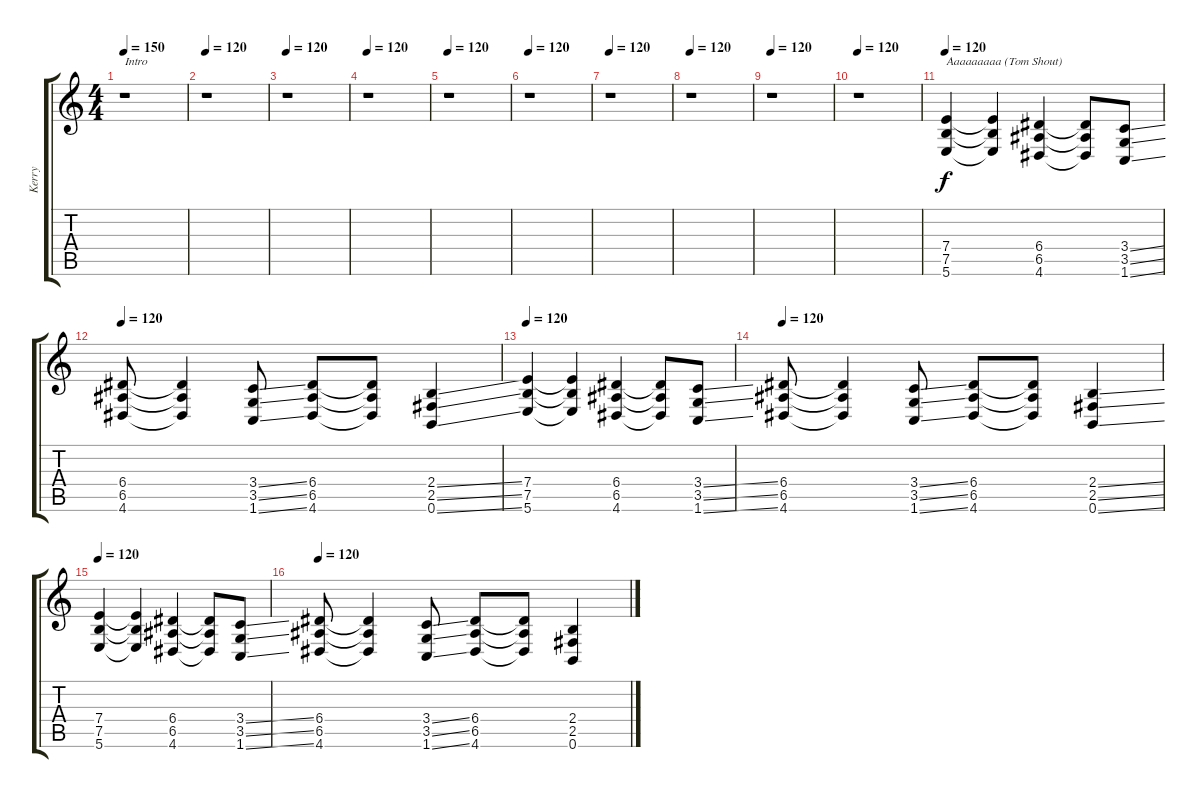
\track ("Kerry" "Kerry") {instrument distortionguitar}
\staff {score tabs}
\tuning (B3 Gb3 D3 A2 E2 B1) {hide}
\ts (4 4)
\tempo 150
\tempo 120
\tempo 150
\clef g2
\ks c
r.1{txt "Intro" dy f instrument distortionguitar} |
\tempo 120
r.1 |
\tempo 120
r.1 |
\tempo 120
r.1 |
\tempo 120
r.1 |
\tempo 120
r.1 |
\tempo 120
r.1 |
\tempo 120
r.1 |
\tempo 120
r.1 |
\tempo 120
r.1 |
\tempo 110
\tempo 120
(7.4 7.5 5.6).4{txt "Aaaaaaaaa (Tom Shout)"} (7.4{t} 7.5{t} 5.6{t}).4 (6.4 6.5 4.6).4 (6.4{t} 6.5{t} 4.6{t}).8 (3.4{ss} 3.5{ss} 1.6{ss}).8 |
\tempo 120
(6.4 6.5 4.6).8{txt " "} (6.4{t} 6.5{t} 4.6{t}).4 (3.4{ss} 3.5{ss} 1.6{ss}).8 (6.4 6.5 4.6).8 (6.4{t} 6.5{t} 4.6{t}).8 (2.4{ss} 2.5{ss} 0.6{ss}).4 |
\tempo 120
(7.4 7.5 5.6).4 (7.4{t} 7.5{t} 5.6{t}).4 (6.4 6.5 4.6).4 (6.4{t} 6.5{t} 4.6{t}).8 (3.4{ss} 3.5{ss} 1.6{ss}).8 |
\tempo 120
(6.4 6.5 4.6).8{txt " "} (6.4{t} 6.5{t} 4.6{t}).4 (3.4{ss} 3.5{ss} 1.6{ss}).8 (6.4 6.5 4.6).8 (6.4{t} 6.5{t} 4.6{t}).8 (2.4{ss} 2.5{ss} 0.6{ss}).4 |
\tempo 120
(7.4 7.5 5.6).4 (7.4{t} 7.5{t} 5.6{t}).4 (6.4 6.5 4.6).4 (6.4{t} 6.5{t} 4.6{t}).8 (3.4{ss} 3.5{ss} 1.6{ss}).8 |
\tempo 120
(6.4 6.5 4.6).8{txt " "} (6.4{t} 6.5{t} 4.6{t}).4 (3.4{ss} 3.5{ss} 1.6{ss}).8 (6.4 6.5 4.6).8 (6.4{t} 6.5{t} 4.6{t}).8 (2.4{ss} 2.5{ss} 0.6{ss}).4
